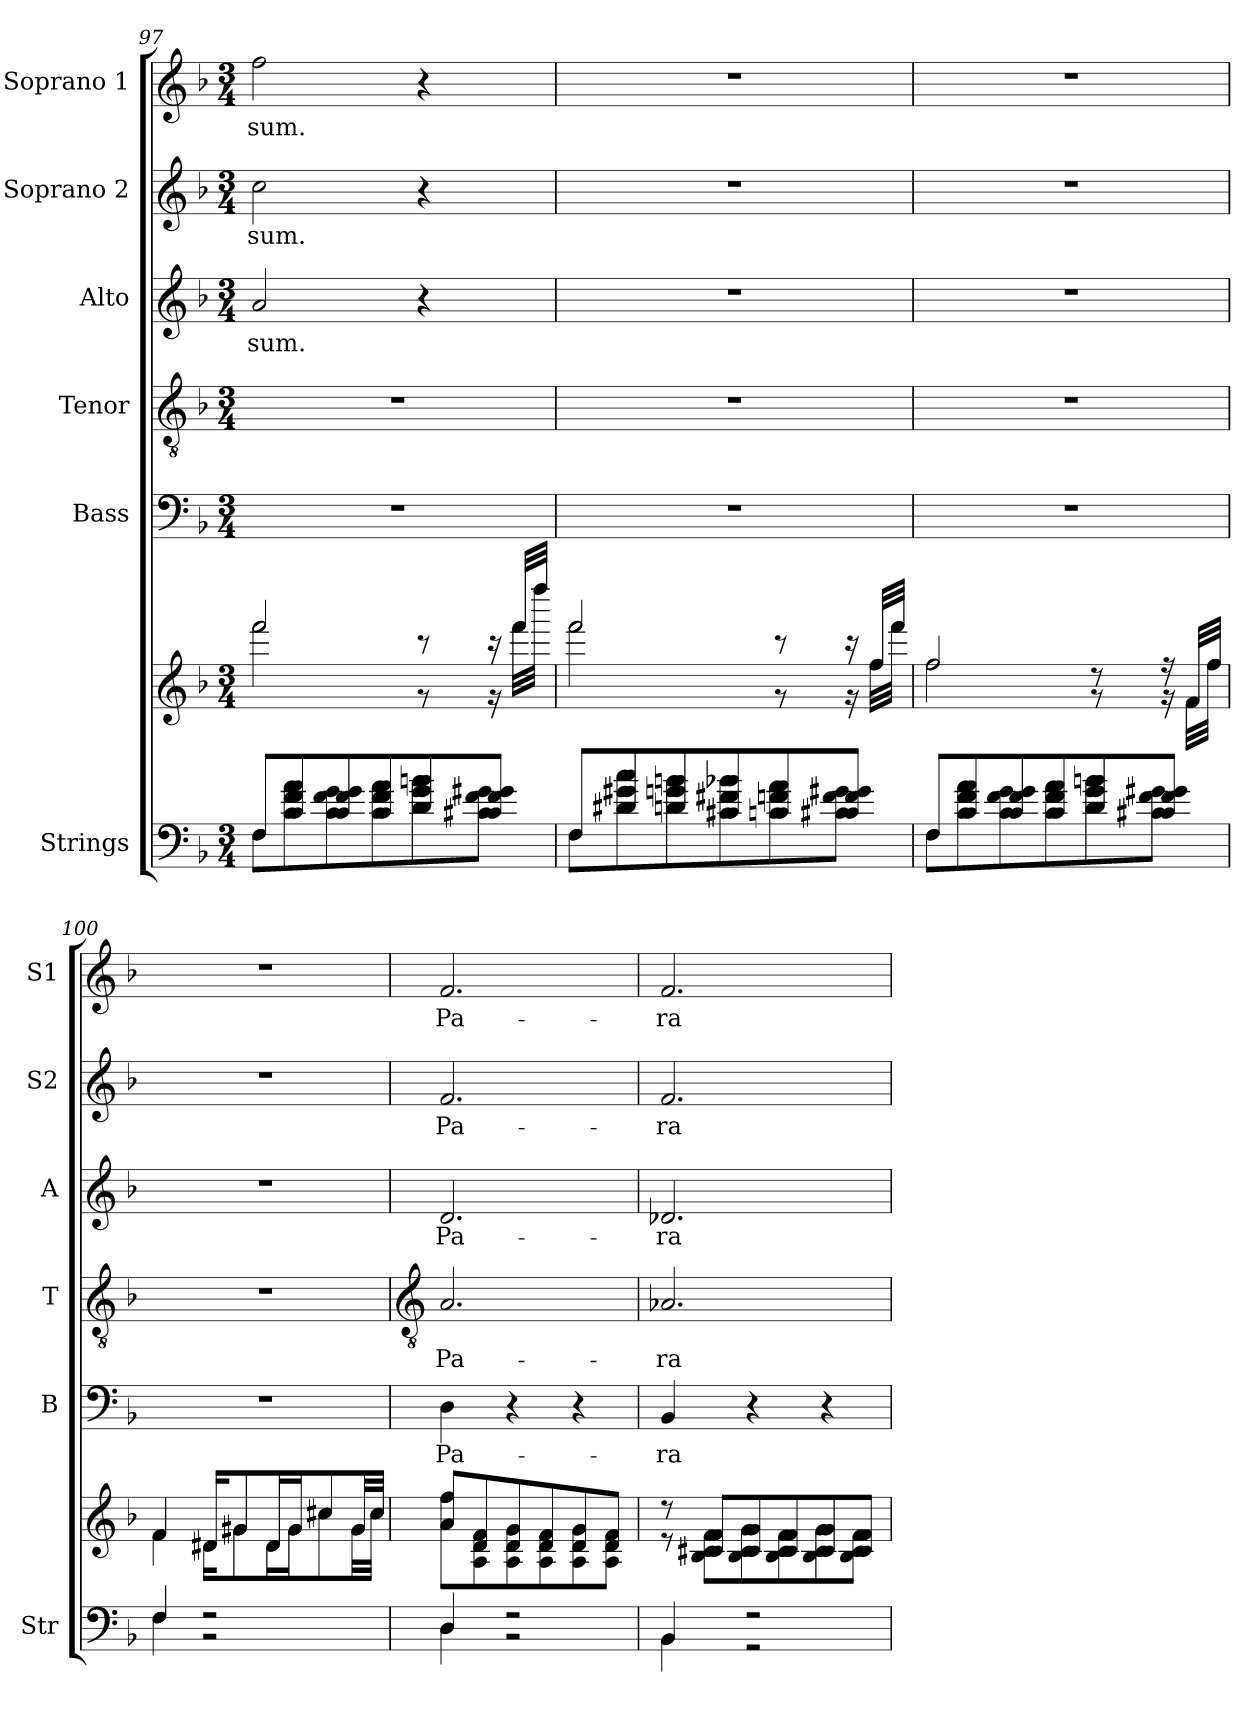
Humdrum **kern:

**kern	**kern	**kern	**text	**kern	**text	**kern	**text	**kern	**text	**kern	**text
*part6	*part6	*part5	*part5	*part4	*part4	*part3	*part3	*part2	*part2	*part1	*part1
*staff7	*staff6	*staff5	*staff5	*staff4	*staff4	*staff3	*staff3	*staff2	*staff2	*staff1	*staff1
*I"Strings	*	*I"Bass	*	*I"Tenor	*	*I"Alto	*	*I"Soprano 2	*	*I"Soprano 1	*
*I'Str	*	*I'B	*	*I'T	*	*I'A	*	*I'S2	*	*I'S1	*
*clefF4	*clefG2	*clefF4	*	*clefGv2	*	*clefG2	*	*clefG2	*	*clefG2	*
*k[b-]	*k[b-]	*k[b-]	*	*k[b-]	*	*k[b-]	*	*k[b-]	*	*k[b-]	*
*F:	*F:	*F:	*	*F:	*	*F:	*	*F:	*	*F:	*
*M3/4	*M3/4	*M3/4	*	*M3/4	*	*M3/4	*	*M3/4	*	*M3/4	*
=97	=97	=97	=97	=97	=97	=97	=97	=97	=97	=97	=97
*^	*^	*	*	*	*	*	*	*	*	*	*
!	!	!	!	!	!	!	!	!	!LO:LY:b	!	!LO:LY:b	!	!LO:LY:b
8F/L	8F\L	2fff/	2fff\	2.r	.	2.r	.	2a/	-sum.	2cc\	-sum.	2ff\	-sum.
8c/ 8f/ 8a/	8c\ 8f\ 8a\	.	.	.	.	.	.	.	.	.	.	.	.
8c/ 8f/ 8g/	8c\ 8f\ 8g\	.	.	.	.	.	.	.	.	.	.	.	.
8c/ 8f/ 8a/	8c\ 8f\ 8a\	.	.	.	.	.	.	.	.	.	.	.	.
8d/ 8g/ 8bn/	8d\ 8g\ 8b\	8r	8r	.	.	.	.	4r	.	4r	.	4r	.
8c#X/ 8f/ 8g#X/J	8c#\ 8f\ 8g#\J	16r	16r	.	.	.	.	.	.	.	.	.	.
.	.	32fff/LLL	32fff\LLL	.	.	.	.	.	.	.	.	.	.
.	.	32ffff/JJJ	32ffff\JJJ	.	.	.	.	.	.	.	.	.	.
!!LO:PB:g=z
=98	=98	=98	=98	=98	=98	=98	=98	=98	=98	=98	=98	=98	=98
8F/L	8F\L	2fff/	2fff\	2.r	.	2.r	.	2.r	.	2.r	.	2.r	.
8d#X/ 8g#X/ 8cc/	8d#\ 8g#\ 8cc\	.	.	.	.	.	.	.	.	.	.	.	.
8dn/ 8gn/ 8bn/	8d\ 8g\ 8b\	.	.	.	.	.	.	.	.	.	.	.	.
8c#X/ 8f#X/ 8b-X/	8c#\ 8f#\ 8b-\	.	.	.	.	.	.	.	.	.	.	.	.
8cn/ 8fn/ 8a/	8c\ 8f\ 8a\	8r	8r	.	.	.	.	.	.	.	.	.	.
8c#X/ 8f/ 8g#X/J	8c#\ 8f\ 8g#\J	16r	16r	.	.	.	.	.	.	.	.	.	.
.	.	32ff/LLL	32ff\LLL	.	.	.	.	.	.	.	.	.	.
.	.	32fff/JJJ	32fff\JJJ	.	.	.	.	.	.	.	.	.	.
=99	=99	=99	=99	=99	=99	=99	=99	=99	=99	=99	=99	=99	=99
8F/L	8F\L	2ff/	2ff\	2.r	.	2.r	.	2.r	.	2.r	.	2.r	.
8c/ 8f/ 8a/	8c\ 8f\ 8a\	.	.	.	.	.	.	.	.	.	.	.	.
8c/ 8f/ 8g/	8c\ 8f\ 8g\	.	.	.	.	.	.	.	.	.	.	.	.
8c/ 8f/ 8a/	8c\ 8f\ 8a\	.	.	.	.	.	.	.	.	.	.	.	.
8d/ 8g/ 8bn/	8d\ 8g\ 8b\	8r	8r	.	.	.	.	.	.	.	.	.	.
8c#X/ 8f/ 8g#X/J	8c#\ 8f\ 8g#\J	16r	16r	.	.	.	.	.	.	.	.	.	.
.	.	32f/LLL	32f\LLL	.	.	.	.	.	.	.	.	.	.
.	.	32ff/JJJ	32ff\JJJ	.	.	.	.	.	.	.	.	.	.
=100	=100	=100	=100	=100	=100	=100	=100	=100	=100	=100	=100	=100	=100
4F/	4F\	4f/	4f\	2.r	.	2.r	.	2.r	.	2.r	.	2.r	.
2r	2r	16d#X/KL	16d#\KL	.	.	.	.	.	.	.	.	.	.
.	.	8g#X/	8g#\	.	.	.	.	.	.	.	.	.	.
.	.	16d#/L	16d#\L	.	.	.	.	.	.	.	.	.	.
.	.	16g#/J	16g#\J	.	.	.	.	.	.	.	.	.	.
.	.	8cc#X/	8cc#\	.	.	.	.	.	.	.	.	.	.
.	.	32g#/LL	32g#\LL	.	.	.	.	.	.	.	.	.	.
.	.	32cc#/JJJ	32cc#\JJJ	.	.	.	.	.	.	.	.	.	.
!!LO:LB:g=z
=101	=101	=101	=101	=101	=101	=101	=101	=101	=101	=101	=101	=101	=101
*	*	*	*	*	*	*clefGv2	*	*	*	*	*	*	*
!	!	!	!	!	!LO:LY:b	!	!LO:LY:b	!	!LO:LY:b	!	!LO:LY:b	!	!LO:LY:b
4D/	4D\	8a/ 8ff/L	8a\ 8ff\L	4D\	Pa-	2.A/	Pa-	2.d/	Pa-	2.f/	Pa-	2.f/	Pa-
.	.	8d/ 8f/	8A\ 8d\ 8f\	.	.	.	.	.	.	.	.	.	.
2r	2r	8d/ 8g/	8A\ 8d\ 8g\	4r	.	.	.	.	.	.	.	.	.
.	.	8d/ 8f/	8A\ 8d\ 8f\	.	.	.	.	.	.	.	.	.	.
.	.	8d/ 8g/	8A\ 8d\ 8g\	4r	.	.	.	.	.	.	.	.	.
.	.	8d/ 8f/J	8A\ 8d\ 8f\J	.	.	.	.	.	.	.	.	.	.
=102	=102	=102	=102	=102	=102	=102	=102	=102	=102	=102	=102	=102	=102
!	!	!	!	!	!LO:LY:b	!	!LO:LY:b	!	!LO:LY:b	!	!LO:LY:b	!	!LO:LY:b
4BB-/	4BB-\	8r	8r	4BB-/	-ra-	2.A-X/	-ra-	2.d-X/	-ra-	2.f/	-ra-	2.f/	-ra-
.	.	8c#X/ 8f/L	8B-\ 8c#\ 8f\L	.	.	.	.	.	.	.	.	.	.
2r	2r	8c#/ 8g/	8B-\ 8c#\ 8g\	4r	.	.	.	.	.	.	.	.	.
.	.	8c#/ 8f/	8B-\ 8c#\ 8f\	.	.	.	.	.	.	.	.	.	.
.	.	8c#/ 8g/	8B-\ 8c#\ 8g\	4r	.	.	.	.	.	.	.	.	.
.	.	8c#/ 8f/J	8B-\ 8c#\ 8f\J	.	.	.	.	.	.	.	.	.	.
*v	*v	*	*	*	*	*	*	*	*	*	*	*	*
*	*v	*v	*	*	*	*	*	*	*	*	*	*
=	=	=	=	=	=	=	=	=	=	=	=
*-	*-	*-	*-	*-	*-	*-	*-	*-	*-	*-	*-
